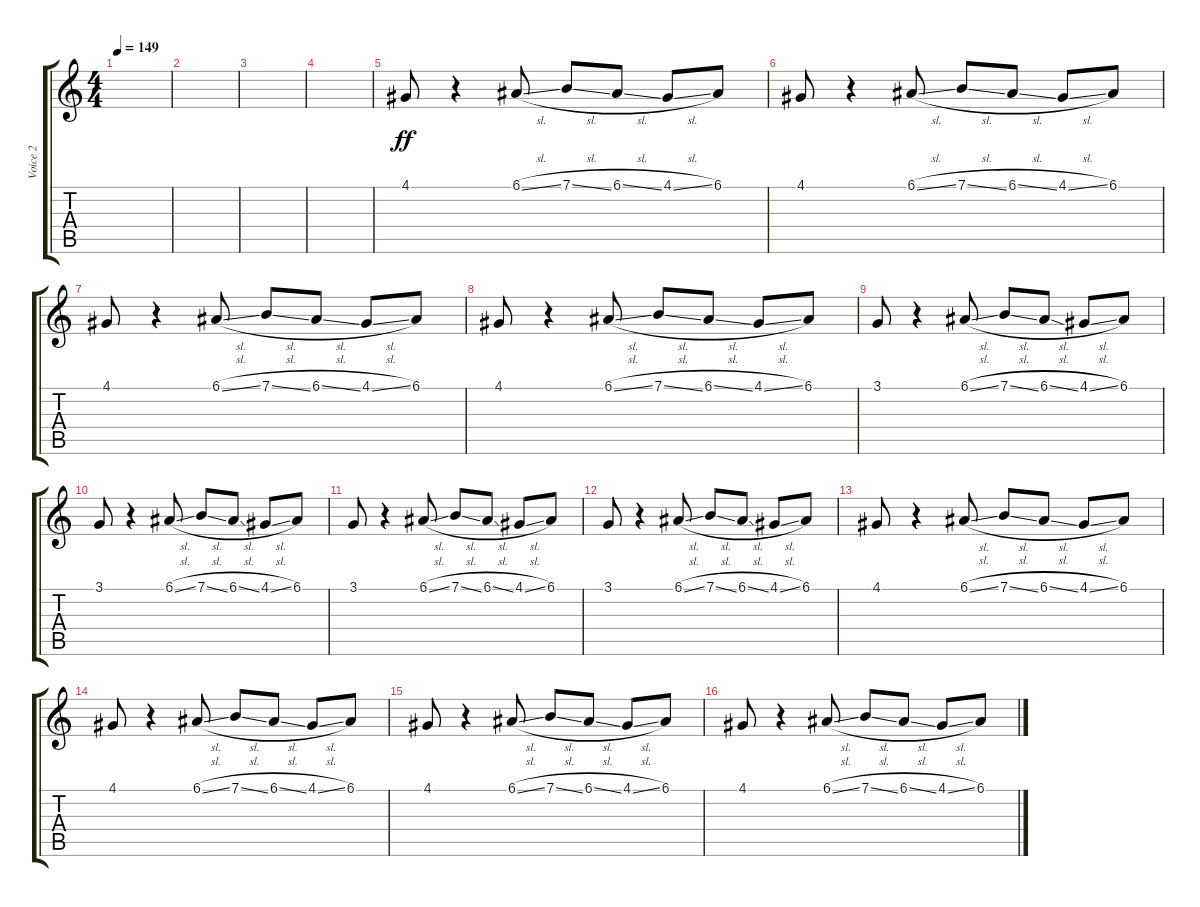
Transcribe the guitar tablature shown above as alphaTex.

\track ("Voice 2" "Voice 2") {instrument choiraahs}
\staff {score tabs}
\tuning (E4 B3 G3 D3 A2 E2) {hide}
\ts (4 4)
\tempo 149
\clef g2
\ks c
|
|
|
|
4.1.8{dy ff} r.4 6.1{sl}.8 7.1{sl}.8 6.1{sl}.8 4.1{sl}.8 6.1.8 |
4.1.8 r.4 6.1{sl}.8 7.1{sl}.8 6.1{sl}.8 4.1{sl}.8 6.1.8 |
4.1.8 r.4 6.1{sl}.8 7.1{sl}.8 6.1{sl}.8 4.1{sl}.8 6.1.8 |
4.1.8 r.4 6.1{sl}.8 7.1{sl}.8 6.1{sl}.8 4.1{sl}.8 6.1.8 |
3.1.8 r.4 6.1{sl}.8 7.1{sl}.8 6.1{sl}.8 4.1{sl}.8 6.1.8 |
3.1.8 r.4 6.1{sl}.8 7.1{sl}.8 6.1{sl}.8 4.1{sl}.8 6.1.8 |
3.1.8 r.4 6.1{sl}.8 7.1{sl}.8 6.1{sl}.8 4.1{sl}.8 6.1.8 |
3.1.8 r.4 6.1{sl}.8 7.1{sl}.8 6.1{sl}.8 4.1{sl}.8 6.1.8 |
4.1.8 r.4 6.1{sl}.8 7.1{sl}.8 6.1{sl}.8 4.1{sl}.8 6.1.8 |
4.1.8 r.4 6.1{sl}.8 7.1{sl}.8 6.1{sl}.8 4.1{sl}.8 6.1.8 |
4.1.8 r.4 6.1{sl}.8 7.1{sl}.8 6.1{sl}.8 4.1{sl}.8 6.1.8 |
4.1.8 r.4 6.1{sl}.8 7.1{sl}.8 6.1{sl}.8 4.1{sl}.8 6.1.8
